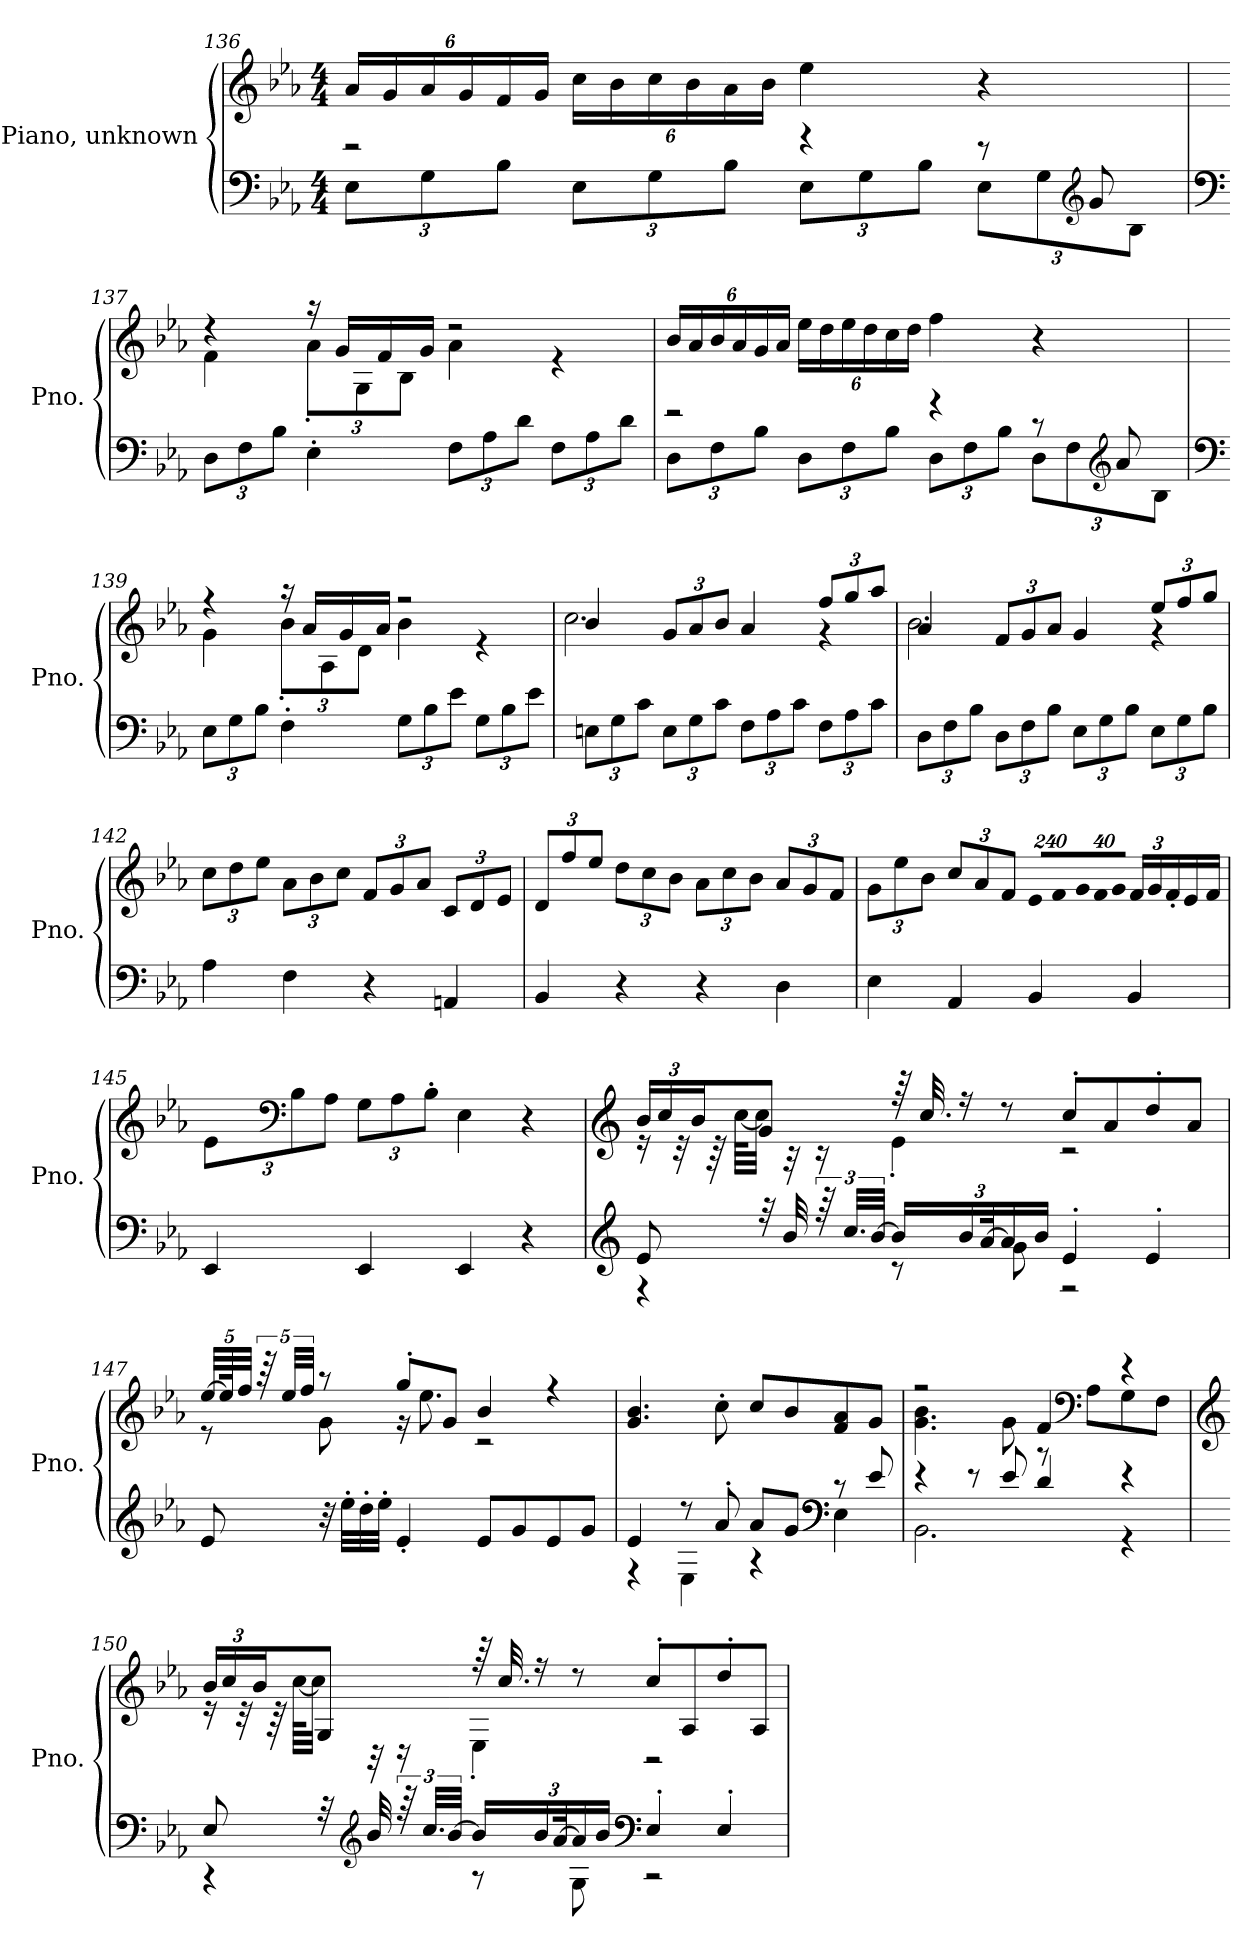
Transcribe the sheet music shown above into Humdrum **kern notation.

**kern	**kern
*part1	*part1
*staff2	*staff1
*I"Piano, unknown	*
*I'Pno.	*
!!LO:LB:g=z
*clefF4	*clefG2
*k[b-e-a-]	*k[b-e-a-]
*M4/4	*M4/4
=136	=136
*^	*
*	*Xbrackettup	*Xbrackettup
2r	12E-\L	24a-/LL
.	.	24g/
.	12G\	24a-/
.	.	24g/
.	12B-\J	24f/
.	.	24g/JJ
.	12E-\L	24cc\LL
.	.	24b-\
.	12G\	24cc\
.	.	24b-\
.	12B-\J	24a-\
.	.	24b-\JJ
4r	12E-\L	4ee-\
.	12G\	.
.	12B-\J	.
8r	12E-\L	4r
.	12G\	.
*clefG2	*	*
8g/	.	.
.	12B-\J	.
*v	*v	*
=137	=137
*clefF4	*
*	*^
12D\L	4r	4f\
12F\	.	.
12B-\J	.	.
4E-'\	16r	12a-'\L
.	16g/LL	.
.	.	12G\
.	16f/	.
.	.	12B-\J
.	16g/JJ	.
12F\L	2r	4a-\
12A-\	.	.
12d\J	.	.
12F\L	.	4r
12A-\	.	.
12d\J	.	.
*	*v	*v
!!LO:PB:g=z
=138	=138
*^	*
2r	12D\L	24b-/LL
.	.	24a-/
.	12F\	24b-/
.	.	24a-/
.	12B-\J	24g/
.	.	24a-/JJ
.	12D\L	24ee-\LL
.	.	24dd\
.	12F\	24ee-\
.	.	24dd\
.	12B-\J	24cc\
.	.	24dd\JJ
4r	12D\L	4ff\
.	12F\	.
.	12B-\J	.
8r	12D\L	4r
.	12F\	.
*clefG2	*	*
8a-/	.	.
.	12B-\J	.
*v	*v	*
=139	=139
*clefF4	*
*	*^
12E-\L	4r	4g\
12G\	.	.
12B-\J	.	.
4F'\	16r	12b-'\L
.	16a-/LL	.
.	.	12A-\
.	16g/	.
.	.	12d\J
.	16a-/JJ	.
12G\L	2r	4b-\
12B-\	.	.
12e-\J	.	.
12G\L	.	4r
12B-\	.	.
12e-\J	.	.
!!LO:LB:g=z	!!
=140	=140	=140
12En\L	4b-/	2.cc\
12G\	.	.
12c\J	.	.
12E\L	12g/L	.
12G\	12a-/	.
12c\J	12b-/J	.
12F\L	4a-/	.
12A-\	.	.
12c\J	.	.
12F\L	12ff/L	4r
12A-\	12gg/	.
12c\J	12aa-/J	.
=141	=141	=141
12D\L	4a-/	2.b-\
12F\	.	.
12B-\J	.	.
12D\L	12f/L	.
12F\	12g/	.
12B-\J	12a-/J	.
12E-\L	4g/	.
12G\	.	.
12B-\J	.	.
12E-\L	12ee-/L	4r
12G\	12ff/	.
12B-\J	12gg/J	.
*	*v	*v
=142	=142
4A-\	12cc\L
.	12dd\
.	12ee-\J
4F\	12a-\L
.	12b-\
.	12cc\J
4r	12f/L
.	12g/
.	12a-/J
4AAn/	12c/L
.	12d/
.	12e-/J
!!LO:LB:g=z
=143	=143
4BB-/	12d/L
.	12ff/
.	12ee-/J
4r	12dd\L
.	12cc\
.	12b-\J
4r	12a-\L
.	12cc\
.	12b-\J
4D\	12a-/L
.	12g/
.	12f/J
=144	=144
4E-\	12g\L
.	12ee-\
.	12b-\J
4AA-/	12cc/L
.	12a-/
.	12f/J
!	!LO:N:vis=16
4BB-/	1920%137e-/LL
!	!LO:N:vis=16
.	1920%137f/
!	!LO:N:vis=32
.	640%23g/L
!	!LO:N:vis=32
.	640%23f/
!	!LO:N:vis=32
.	640%23g/JJJ
4BB-/	.
.	24f/LL
.	24g/
.	24f'/
.	16e-/
.	16f/JJ
1920ryy	.
=145	=145
4EE-/	12e-\L
*	*clefF4
.	12B-\
.	12A-\J
4EE-/	12G\L
.	12A-\
.	12B-'\J
4EE-/	4E-\
4r	4r
!!LO:LB:g=z
=146	=146
*clefG2	*clefG2
*^	*^
8e-/	4r	24b-/LL	16r
.	.	24cc/	.
.	.	.	32r
.	.	24b-/J	.
.	.	.	64r
.	.	.	[64cc\KLLL
32r	.	8g/J	32cc\JJJ]
32b-/	.	.	32r
*brackettup	*	*	*
96r	.	.	16r
48.cc/LLL	.	.	.
[48b-/JJJ	.	.	.
16b-/LL]	8r	64r	4e-'\
.	.	32.cc/	.
*Xbrackettup	*	*	*
24b-/	.	16r	.
[48a-/K	.	.	.
16a-/]	8g\	8r	.
16b-/JJ	.	.	.
4e-'/	2r	8cc'/L	2r
.	.	8a-/	.
4e-'/	.	8dd'/	.
.	.	8a-/J	.
*v	*v	*	*
=147	=147	=147
*	*brackettup	*
8e-/	[40ee-/LLL	8r
.	80ee-/K]	.
.	40ff/JJJ	.
.	80r	.
.	40ee-/LLL	.
.	40ff/JJJ	.
32r	8r	8g\
32ee-'\LLL	.	.
32dd'\	.	.
32ee-'\JJJ	.	.
4e-'/	8gg'/L	16r
.	.	8.ee-\
.	8g/J	.
8e-/L	4b-/	2r
8g/	.	.
8e-/	4r	.
8g/J	.	.
*	*v	*v
!!LO:LB:g=z
=148	=148
*^	*
4e-/	4r	4.g/ 4.b-/
8r	4E-\	.
8a-'/	.	8cc'\
8a-/L	4r	8cc/L
8g/J	.	8b-/
*clefF4	*	*
8r	4E-\	8f/ 8a-/
8e-/	.	8g/J
=149	=149	=149
*	*	*^
4r	2.BB-\	2r	4.g\ 4.b-\
8r	.	.	.
8e-/	.	.	8g\
4d/	.	4f/	8r
*	*	*clefF4	*
.	.	.	8A-\L
4r	4r	4r	8G\
.	.	.	8F\J
!!LO:LB:g=z	!!
=150	=150	=150	=150
*	*	*clefG2	*
*	*	*Xbrackettup	*
8E-/	4r	24b-/LL	16r
.	.	24cc/	.
.	.	.	32r
.	.	24b-/J	.
.	.	.	64r
.	.	.	[64cc\KLLL
32r	.	8G/J	32cc\JJJ]
*clefG2	*	*	*
32b-/	.	.	32r
*brackettup	*	*	*
96r	.	.	16r
48.cc/LLL	.	.	.
[48b-/JJJ	.	.	.
16b-/LL]	8r	64r	4E-'\
.	.	32.cc/	.
*Xbrackettup	*	*	*
24b-/	.	16r	.
[48a-/K	.	.	.
16a-/]	8G\	8r	.
16b-/JJ	.	.	.
*clefF4	*	*	*
4E-'/	2r	8cc'/L	2r
.	.	8A-/	.
4E-'/	.	8dd'/	.
.	.	8A-/J	.
*v	*v	*	*
*	*v	*v
=	=
*-	*-
